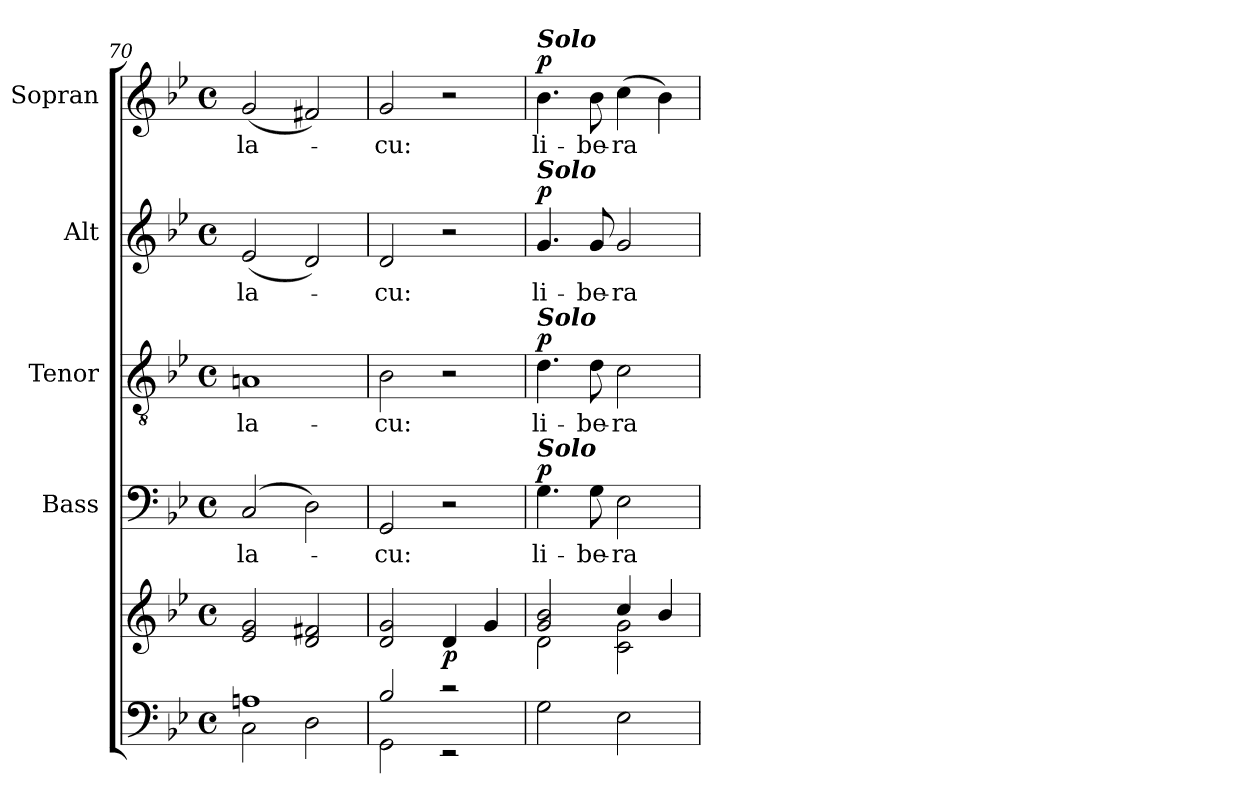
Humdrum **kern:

**kern	**kern	**dynam	**kern	**text	**dynam	**kern	**text	**dynam	**kern	**text	**dynam	**kern	**text	**dynam
*part5	*part5	*part5	*part4	*part4	*part4	*part3	*part3	*part3	*part2	*part2	*part2	*part1	*part1	*part1
*staff6	*staff5	*staff5/6	*staff4	*staff4	*staff4	*staff3	*staff3	*staff3	*staff2	*staff2	*staff2	*staff1	*staff1	*staff1
*	*	*	*I"Bass	*	*	*I"Tenor	*	*	*I"Alt	*	*	*I"Sopran	*	*
*	*	*	*I'B.	*	*	*I'T.	*	*	*I'A.	*	*	*I'S.	*	*
*clefF4	*clefG2	*	*clefF4	*	*	*clefGv2	*	*	*clefG2	*	*	*clefG2	*	*
*k[b-e-]	*k[b-e-]	*	*k[b-e-]	*	*	*k[b-e-]	*	*	*k[b-e-]	*	*	*k[b-e-]	*	*
*B-:	*B-:	*	*B-:	*	*	*B-:	*	*	*B-:	*	*	*B-:	*	*
*M4/4	*M4/4	*	*M4/4	*	*	*M4/4	*	*	*M4/4	*	*	*M4/4	*	*
*met(c)	*met(c)	*	*met(c)	*	*	*met(c)	*	*	*met(c)	*	*	*met(c)	*	*
=70	=70	=70	=70	=70	=70	=70	=70	=70	=70	=70	=70	=70	=70	=70
*^	*	*	*	*	*	*	*	*	*	*	*	*	*	*
!	!	!	!	!	!LO:LY:b	!	!	!LO:LY:b	!	!	!LO:LY:b	!	!	!LO:LY:b	!
1An	2C\	2e-/ 2g/	.	(2C/	la-	.	1An	la-	.	(<2e-/	la-	.	(<2g/	la-	.
.	2D\	2d/ 2f#X/	.	2D\)	.	.	.	.	.	2d/)	.	.	2f#X/)	.	.
=71	=71	=71	=71	=71	=71	=71	=71	=71	=71	=71	=71	=71	=71	=71	=71
!	!	!	!	!	!LO:LY:b	!	!	!LO:LY:b	!	!	!LO:LY:b	!	!	!LO:LY:b	!
2B-/	2GG\	2d/ 2g/	.	2GG/	-cu:	.	2B-\	-cu:	.	2d/	-cu:	.	2g/	-cu:	.
!	!	!	!LO:DY:b	!	!	!	!	!	!	!	!	!	!	!	!
2r	2r	4d/	p	2r	.	.	2r	.	.	2r	.	.	2r	.	.
.	.	4g/	.	.	.	.	.	.	.	.	.	.	.	.	.
*v	*v	*	*	*	*	*	*	*	*	*	*	*	*	*	*
=72	=72	=72	=72	=72	=72	=72	=72	=72	=72	=72	=72	=72	=72	=72
*	*^	*	*	*	*	*	*	*	*	*	*	*	*	*
!	!	!	!	!	!	!	!	!	!	!	!	!	!LO:TX:a:Bi:t=Solo	!	!
!	!	!	!	!	!	!	!	!	!	!LO:TX:a:Bi:t=Solo	!	!	!	!	!
!	!	!	!	!	!	!	!LO:TX:a:Bi:t=Solo	!	!	!	!	!	!	!	!
!	!	!	!	!LO:TX:a:Bi:t=Solo	!	!	!	!	!	!	!	!	!	!	!
!	!	!	!	!	!LO:LY:b	!LO:DY:a	!	!LO:LY:b	!LO:DY:a	!	!LO:LY:b	!LO:DY:a	!	!LO:LY:b	!LO:DY:a
2G\	2g/ 2b-/	2d\	.	4.G\	li-	p	4.d\	li-	p	4.g/	li-	p	4.b-\	li-	p
!	!	!	!	!	!LO:LY:b	!	!	!LO:LY:b	!	!	!LO:LY:b	!	!	!LO:LY:b	!
.	.	.	.	8G\	-be-	.	8d\	-be-	.	8g/	-be-	.	8b-\	-be-	.
!	!	!	!	!	!LO:LY:b	!	!	!LO:LY:b	!	!	!LO:LY:b	!	!	!LO:LY:b	!
2E-\	4cc/	2c\ 2g\	.	2E-\	-ra	.	2c\	-ra	.	2g/	-ra	.	(>4cc\	-ra	.
.	4b-/	.	.	.	.	.	.	.	.	.	.	.	4b-\)	.	.
*	*v	*v	*	*	*	*	*	*	*	*	*	*	*	*	*
=	=	=	=	=	=	=	=	=	=	=	=	=	=	=
*-	*-	*-	*-	*-	*-	*-	*-	*-	*-	*-	*-	*-	*-	*-
